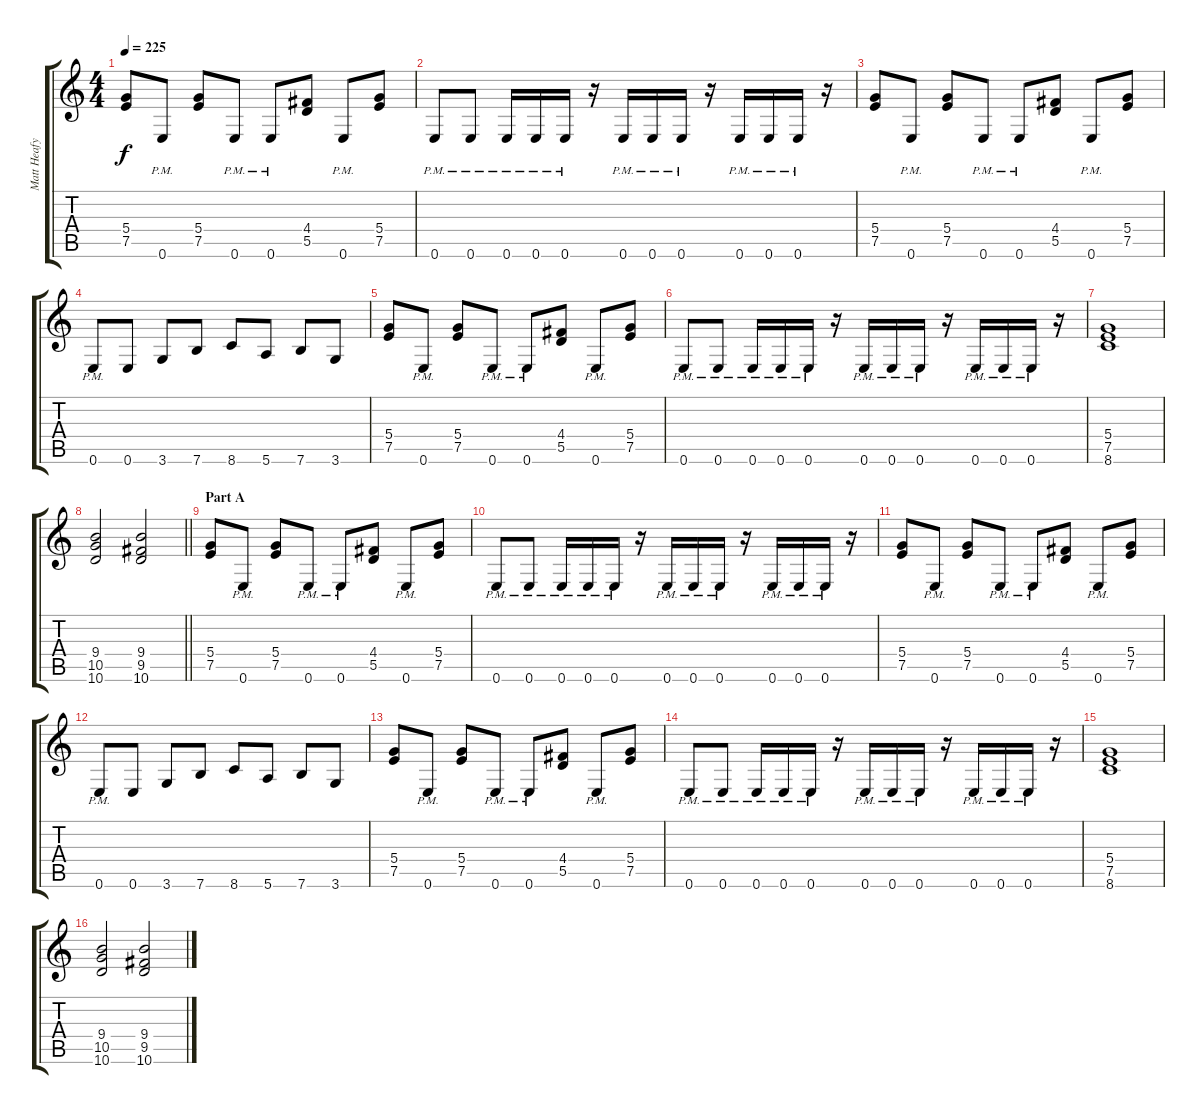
\track ("Matt Heafy Gtr. 1" "Matt Heafy") {instrument distortionguitar}
\staff {score tabs}
\tuning (E4 B3 G3 D3 A2 E2) {hide}
\ts (4 4)
\tempo 225
\clef g2
\ks c
(5.4 7.5).8{dy f instrument distortionguitar} 0.6{pm}.8 (5.4 7.5).8 0.6{pm}.8 0.6{pm}.8 (4.4 5.5).8 0.6{pm}.8 (5.4 7.5).8 |
0.6{pm}.8 0.6{pm}.8 0.6{pm}.16 0.6{pm}.16 0.6{pm}.16 r.16 0.6{pm}.16 0.6{pm}.16 0.6{pm}.16 r.16 0.6{pm}.16 0.6{pm}.16 0.6{pm}.16 r.16 |
(5.4 7.5).8 0.6{pm}.8 (5.4 7.5).8 0.6{pm}.8 0.6{pm}.8 (4.4 5.5).8 0.6{pm}.8 (5.4 7.5).8 |
0.6{pm}.8 0.6.8 3.6.8 7.6.8 8.6.8 5.6.8 7.6.8 3.6.8 |
(5.4 7.5).8 0.6{pm}.8 (5.4 7.5).8 0.6{pm}.8 0.6{pm}.8 (4.4 5.5).8 0.6{pm}.8 (5.4 7.5).8 |
0.6{pm}.8 0.6{pm}.8 0.6{pm}.16 0.6{pm}.16 0.6{pm}.16 r.16 0.6{pm}.16 0.6{pm}.16 0.6{pm}.16 r.16 0.6{pm}.16 0.6{pm}.16 0.6{pm}.16 r.16 |
(5.4 7.5 8.6).1 |
\barLineRight lightlight
(9.4 10.5 10.6).2 (9.4 9.5 10.6).2 |
\section ("" "Part A")
(5.4 7.5).8 0.6{pm}.8 (5.4 7.5).8 0.6{pm}.8 0.6{pm}.8 (4.4 5.5).8 0.6{pm}.8 (5.4 7.5).8 |
0.6{pm}.8 0.6{pm}.8 0.6{pm}.16 0.6{pm}.16 0.6{pm}.16 r.16 0.6{pm}.16 0.6{pm}.16 0.6{pm}.16 r.16 0.6{pm}.16 0.6{pm}.16 0.6{pm}.16 r.16 |
(5.4 7.5).8 0.6{pm}.8 (5.4 7.5).8 0.6{pm}.8 0.6{pm}.8 (4.4 5.5).8 0.6{pm}.8 (5.4 7.5).8 |
0.6{pm}.8 0.6.8 3.6.8 7.6.8 8.6.8 5.6.8 7.6.8 3.6.8 |
(5.4 7.5).8 0.6{pm}.8 (5.4 7.5).8 0.6{pm}.8 0.6{pm}.8 (4.4 5.5).8 0.6{pm}.8 (5.4 7.5).8 |
0.6{pm}.8 0.6{pm}.8 0.6{pm}.16 0.6{pm}.16 0.6{pm}.16 r.16 0.6{pm}.16 0.6{pm}.16 0.6{pm}.16 r.16 0.6{pm}.16 0.6{pm}.16 0.6{pm}.16 r.16 |
(5.4 7.5 8.6).1 |
(9.4 10.5 10.6).2 (9.4 9.5 10.6).2
